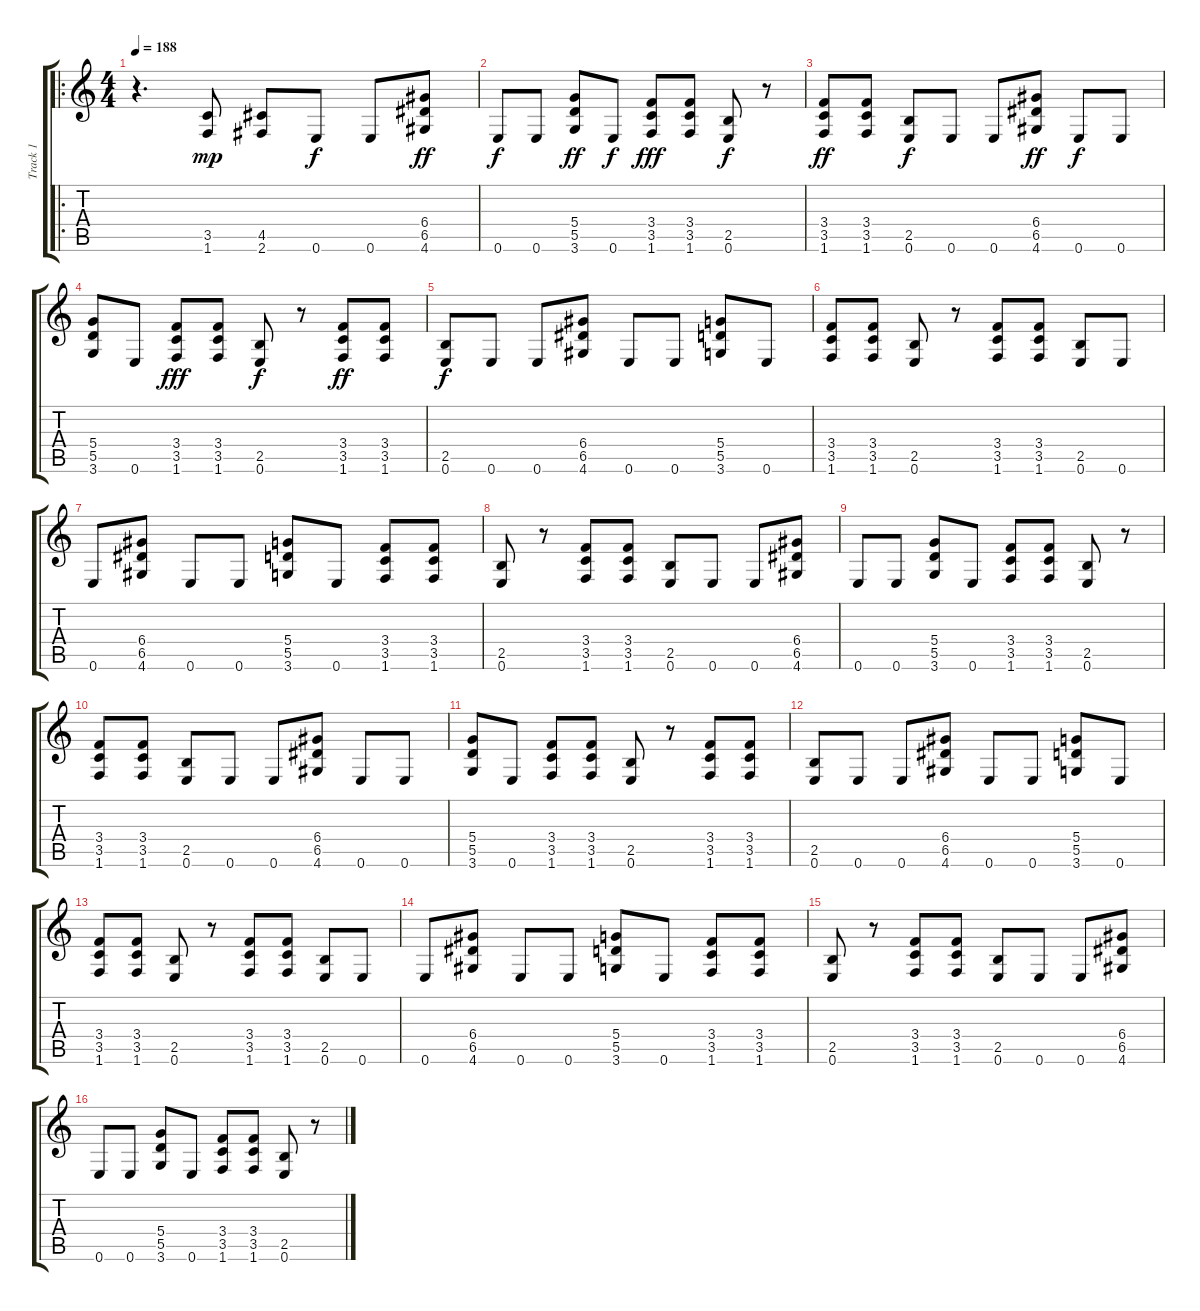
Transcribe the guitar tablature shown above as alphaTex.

\track ("Track 1" "Track 1") {instrument distortionguitar}
\staff {score tabs}
\tuning (E4 B3 G3 D3 A2 E2) {hide}
\ro
\ts (4 4)
\tempo 188
\clef g2
\ks c
r.4{d dy mp instrument distortionguitar} (3.5 1.6).8 (4.5 2.6).8 0.6.8{dy f} 0.6.8 (6.4 6.5 4.6).8{dy ff} |
0.6.8{dy f} 0.6.8 (5.4 5.5 3.6).8{dy ff} 0.6.8{dy f} (3.4 3.5 1.6).8{dy fff} (3.4 3.5 1.6).8 (2.5 0.6).8{dy f} r.8 |
(3.4 3.5 1.6).8{dy ff} (3.4 3.5 1.6).8 (2.5 0.6).8{dy f} 0.6.8 0.6.8 (6.4 6.5 4.6).8{dy ff} 0.6.8{dy f} 0.6.8 |
(5.4 5.5 3.6).8 0.6.8 (3.4 3.5 1.6).8{dy fff} (3.4 3.5 1.6).8 (2.5 0.6).8{dy f} r.8 (3.4 3.5 1.6).8{dy ff} (3.4 3.5 1.6).8 |
(2.5 0.6).8{dy f} 0.6.8 0.6.8 (6.4 6.5 4.6).8 0.6.8 0.6.8 (5.4 5.5 3.6).8 0.6.8 |
(3.4 3.5 1.6).8 (3.4 3.5 1.6).8 (2.5 0.6).8 r.8 (3.4 3.5 1.6).8 (3.4 3.5 1.6).8 (2.5 0.6).8 0.6.8 |
0.6.8 (6.4 6.5 4.6).8 0.6.8 0.6.8 (5.4 5.5 3.6).8 0.6.8 (3.4 3.5 1.6).8 (3.4 3.5 1.6).8 |
(2.5 0.6).8 r.8 (3.4 3.5 1.6).8 (3.4 3.5 1.6).8 (2.5 0.6).8 0.6.8 0.6.8 (6.4 6.5 4.6).8 |
0.6.8 0.6.8 (5.4 5.5 3.6).8 0.6.8 (3.4 3.5 1.6).8 (3.4 3.5 1.6).8 (2.5 0.6).8 r.8 |
(3.4 3.5 1.6).8 (3.4 3.5 1.6).8 (2.5 0.6).8 0.6.8 0.6.8 (6.4 6.5 4.6).8 0.6.8 0.6.8 |
(5.4 5.5 3.6).8 0.6.8 (3.4 3.5 1.6).8 (3.4 3.5 1.6).8 (2.5 0.6).8 r.8 (3.4 3.5 1.6).8 (3.4 3.5 1.6).8 |
(2.5 0.6).8 0.6.8 0.6.8 (6.4 6.5 4.6).8 0.6.8 0.6.8 (5.4 5.5 3.6).8 0.6.8 |
(3.4 3.5 1.6).8 (3.4 3.5 1.6).8 (2.5 0.6).8 r.8 (3.4 3.5 1.6).8 (3.4 3.5 1.6).8 (2.5 0.6).8 0.6.8 |
0.6.8 (6.4 6.5 4.6).8 0.6.8 0.6.8 (5.4 5.5 3.6).8 0.6.8 (3.4 3.5 1.6).8 (3.4 3.5 1.6).8 |
(2.5 0.6).8 r.8 (3.4 3.5 1.6).8 (3.4 3.5 1.6).8 (2.5 0.6).8 0.6.8 0.6.8 (6.4 6.5 4.6).8 |
0.6.8 0.6.8 (5.4 5.5 3.6).8 0.6.8 (3.4 3.5 1.6).8 (3.4 3.5 1.6).8 (2.5 0.6).8 r.8
